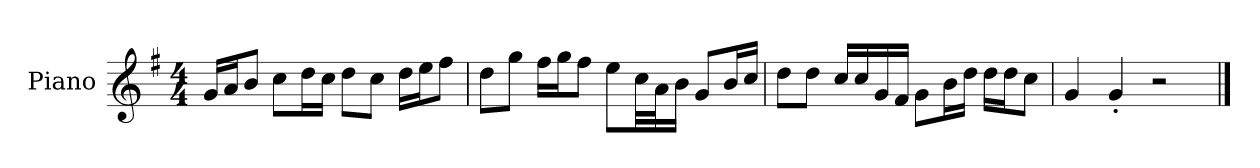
**kern
*part1
*staff1
*I"Piano
*I'P-no
*clefG2
*k[f#]
*M4/4
*MM90
=1
16g/LL
16a/J
8b/J
8cc\L
16dd\L
16cc\JJ
8dd\L
8cc\J
16dd\LL
16ee\J
8ff#\J
=2
8dd\L
8gg\J
16ff#\LL
16gg\J
8ff#\J
8ee\L
32cc\LL
32a\J
16b\JJ
8g/L
16b/L
16cc/JJ
=3
8dd\L
8dd\J
16cc/LL
16cc/
16g/
16f#/JJ
8g\L
16b\L
16dd\JJ
16dd\LL
16dd\J
8cc\J
=4
4g/
4g'/
2r
==
*-
